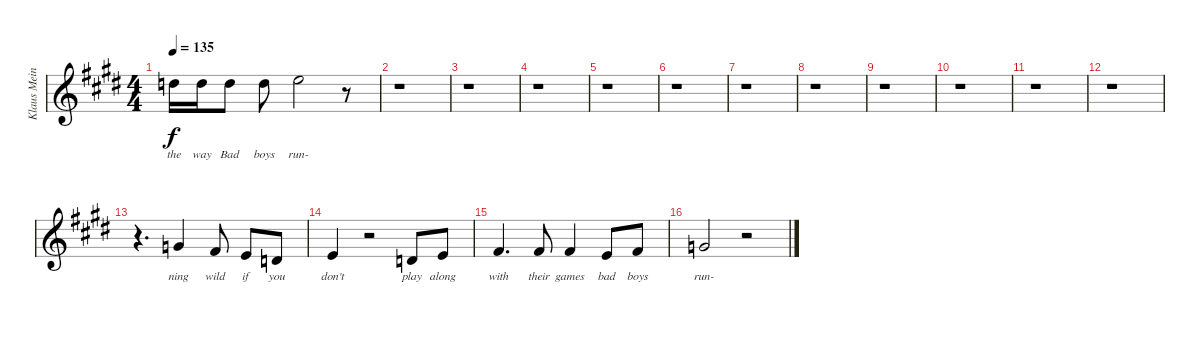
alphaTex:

\track ("Klaus Meine Vocals" "Klaus Mein") {instrument lead2sawtooth}
\staff {score}
\tuning (E4 B3 G3 D3 A2 E2) {hide}
\ts (4 4)
\tempo 135
\clef g2
\ks e
10.1.16{lyrics (0 "the") lyrics (1 "") lyrics (2 "") lyrics (3 "") lyrics (4 "") dy f volume 0} 10.1.16{lyrics (0 "way") lyrics (1 "") lyrics (2 "") lyrics (3 "") lyrics (4 "")} 10.1.8{lyrics (0 "Bad") lyrics (1 "") lyrics (2 "") lyrics (3 "") lyrics (4 "")} 10.1.8{lyrics (0 "boys") lyrics (1 "") lyrics (2 "") lyrics (3 "") lyrics (4 "")} 12.1.2{lyrics (0 "run-") lyrics (1 "") lyrics (2 "") lyrics (3 "") lyrics (4 "")} r.8 |
r.1 |
r.1 |
r.1 |
r.1 |
r.1 |
r.1 |
r.1 |
r.1 |
r.1 |
r.1 |
r.1 |
r.4{d} 12.3.4{lyrics (0 "ning") lyrics (1 "") lyrics (2 "") lyrics (3 "") lyrics (4 "") volume 13} 11.3.8{lyrics (0 "wild") lyrics (1 "") lyrics (2 "") lyrics (3 "") lyrics (4 "")} 14.4.8{lyrics (0 "if") lyrics (1 "") lyrics (2 "") lyrics (3 "") lyrics (4 "")} 12.4.8{lyrics (0 "you") lyrics (1 "") lyrics (2 "") lyrics (3 "") lyrics (4 "")} |
14.4.4{lyrics (0 "don't") lyrics (1 "") lyrics (2 "") lyrics (3 "") lyrics (4 "")} r.2 12.4.8{lyrics (0 "play") lyrics (1 "") lyrics (2 "") lyrics (3 "") lyrics (4 "")} 14.4.8{lyrics (0 "along") lyrics (1 "") lyrics (2 "") lyrics (3 "") lyrics (4 "")} |
11.3.4{d lyrics (0 "with") lyrics (1 "") lyrics (2 "") lyrics (3 "") lyrics (4 "")} 11.3.8{lyrics (0 "their") lyrics (1 "") lyrics (2 "") lyrics (3 "") lyrics (4 "")} 11.3.4{lyrics (0 "games") lyrics (1 "") lyrics (2 "") lyrics (3 "") lyrics (4 "")} 14.4.8{lyrics (0 "bad") lyrics (1 "") lyrics (2 "") lyrics (3 "") lyrics (4 "")} 11.3.8{lyrics (0 "boys") lyrics (1 "") lyrics (2 "") lyrics (3 "") lyrics (4 "")} |
12.3.2{lyrics (0 "run-") lyrics (1 "") lyrics (2 "") lyrics (3 "") lyrics (4 "")} r.2
